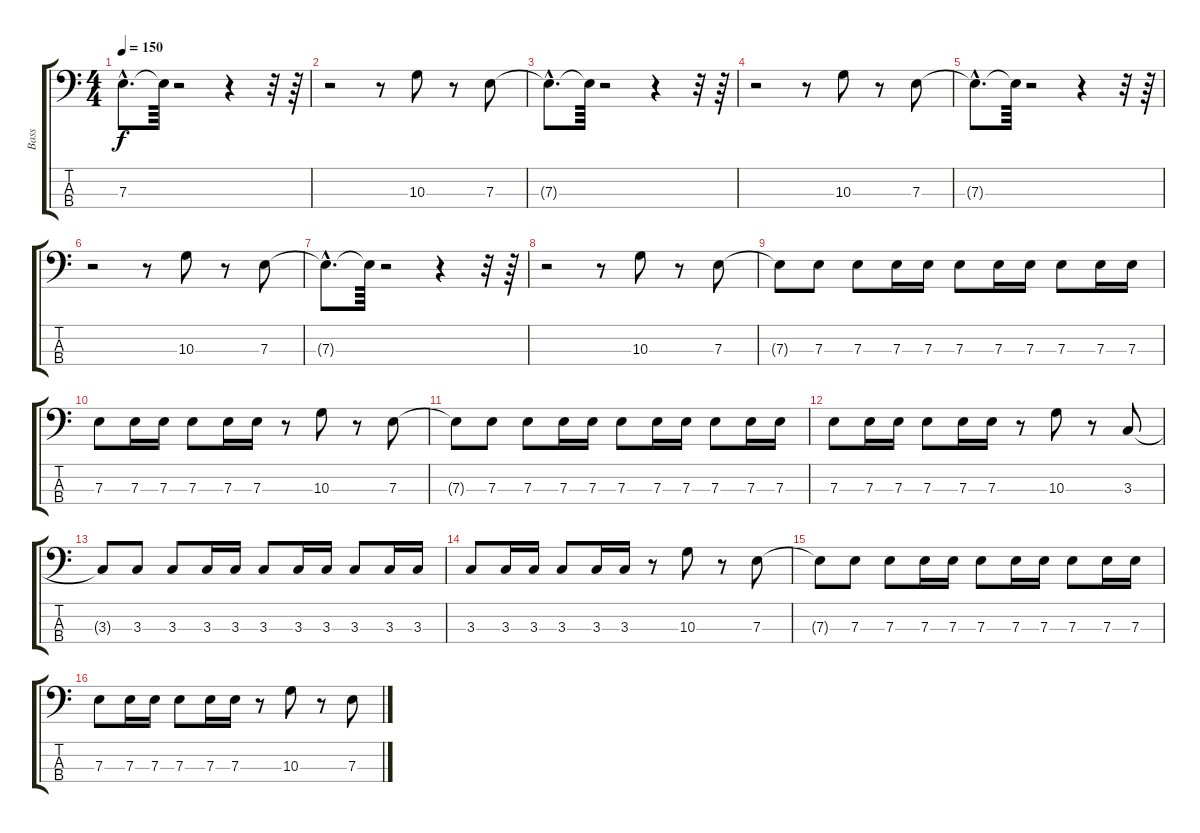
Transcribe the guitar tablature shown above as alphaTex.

\track ("Bass" "Bass") {instrument electricbassfinger}
\staff {score tabs}
\tuning (G2 D2 A1 E1) {hide}
\ts (4 4)
\tempo 150
\clef f4
\ks c
7.3{hac}.8{d dy f instrument electricbassfinger} 7.3{t}.64 r.2 r.4 r.32 r.64 |
r.2 r.8 10.3.8 r.8 7.3.8 |
7.3{hac t}.8{d} 7.3{t}.64 r.2 r.4 r.32 r.64 |
r.2 r.8 10.3.8 r.8 7.3.8 |
7.3{hac t}.8{d} 7.3{t}.64 r.2 r.4 r.32 r.64 |
r.2 r.8 10.3.8 r.8 7.3.8 |
7.3{hac t}.8{d} 7.3{t}.64 r.2 r.4 r.32 r.64 |
r.2 r.8 10.3.8 r.8 7.3.8 |
7.3{t}.8 7.3.8 7.3.8 7.3.16 7.3.16 7.3.8 7.3.16 7.3.16 7.3.8 7.3.16 7.3.16 |
7.3.8 7.3.16 7.3.16 7.3.8 7.3.16 7.3.16 r.8 10.3.8 r.8 7.3.8 |
7.3{t}.8 7.3.8 7.3.8 7.3.16 7.3.16 7.3.8 7.3.16 7.3.16 7.3.8 7.3.16 7.3.16 |
7.3.8 7.3.16 7.3.16 7.3.8 7.3.16 7.3.16 r.8 10.3.8 r.8 3.3.8 |
3.3{t}.8 3.3.8 3.3.8 3.3.16 3.3.16 3.3.8 3.3.16 3.3.16 3.3.8 3.3.16 3.3.16 |
3.3.8 3.3.16 3.3.16 3.3.8 3.3.16 3.3.16 r.8 10.3.8 r.8 7.3.8 |
7.3{t}.8 7.3.8 7.3.8 7.3.16 7.3.16 7.3.8 7.3.16 7.3.16 7.3.8 7.3.16 7.3.16 |
7.3.8 7.3.16 7.3.16 7.3.8 7.3.16 7.3.16 r.8 10.3.8 r.8 7.3.8
